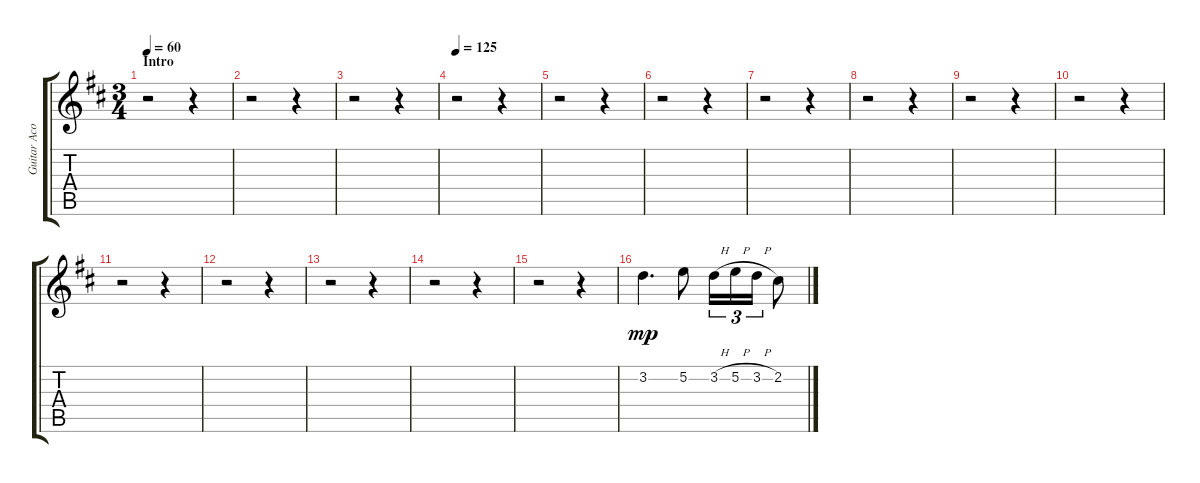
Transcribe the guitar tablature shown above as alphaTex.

\track ("Guitar Acoustic 3" "Guitar Aco") {instrument acousticguitarsteel}
\staff {score tabs}
\tuning (E4 B3 G3 D3 A2 E2) {hide}
\ts (3 4)
\section ("" "Intro")
\tempo 60
\tempo 104
\tempo 60
\clef g2
\ks d
r.2{dy mp instrument acousticguitarsteel} r.4 |
r.2 r.4 |
r.2 r.4 |
\tempo 125
r.2 r.4 |
r.2 r.4 |
r.2 r.4 |
r.2 r.4 |
r.2 r.4 |
r.2 r.4 |
r.2 r.4 |
r.2 r.4 |
r.2 r.4 |
r.2 r.4 |
r.2 r.4 |
r.2 r.4 |
3.2.4{d} 5.2.8 3.2{h}.16{tu (3 2)} 5.2{h}.16{tu (3 2)} 3.2{h}.16{tu (3 2)} 2.2.8
